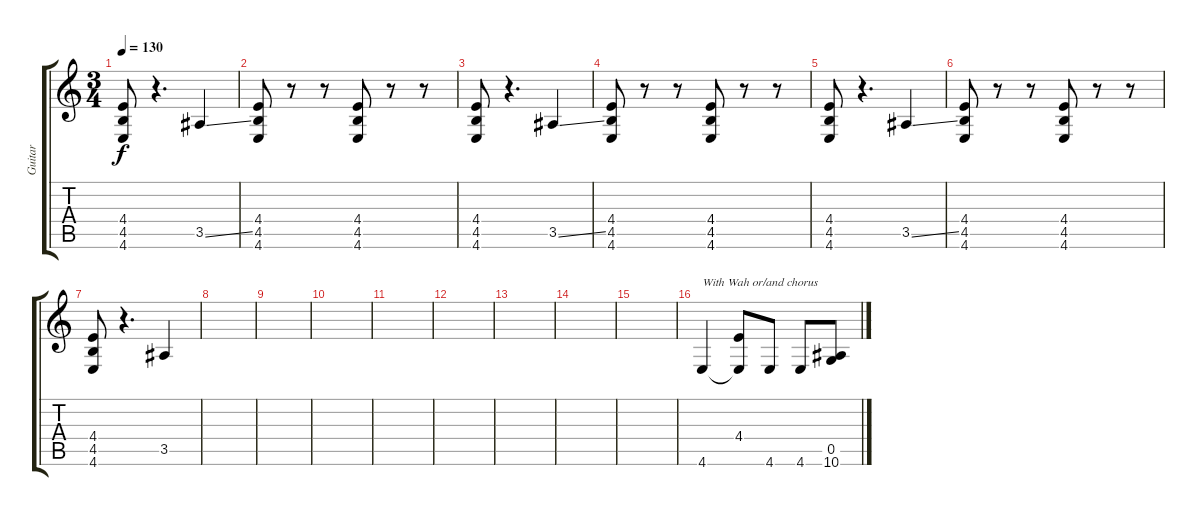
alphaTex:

\track ("Guitar" "Guitar") {instrument distortionguitar}
\staff {score tabs}
\tuning (D4 A3 F3 C3 G2 C2) {hide}
\ts (3 4)
\tempo 130
\clef g2
\ks c
(4.4 4.5 4.6).8{dy f} r.4{d} 3.5{ss}.4 |
(4.4 4.5 4.6).8 r.8 r.8 (4.4 4.5 4.6).8 r.8 r.8 |
(4.4 4.5 4.6).8 r.4{d} 3.5{ss}.4 |
(4.4 4.5 4.6).8 r.8 r.8 (4.4 4.5 4.6).8 r.8 r.8 |
(4.4 4.5 4.6).8 r.4{d} 3.5{ss}.4 |
(4.4 4.5 4.6).8 r.8 r.8 (4.4 4.5 4.6).8 r.8 r.8 |
(4.4 4.5 4.6).8 r.4{d} 3.5.4 |
|
|
|
|
|
|
|
|
4.6.4{txt "With Wah or/and chorus"} (4.4 4.6{t}).8 4.6.8 4.6.8 (0.5 10.6).8
